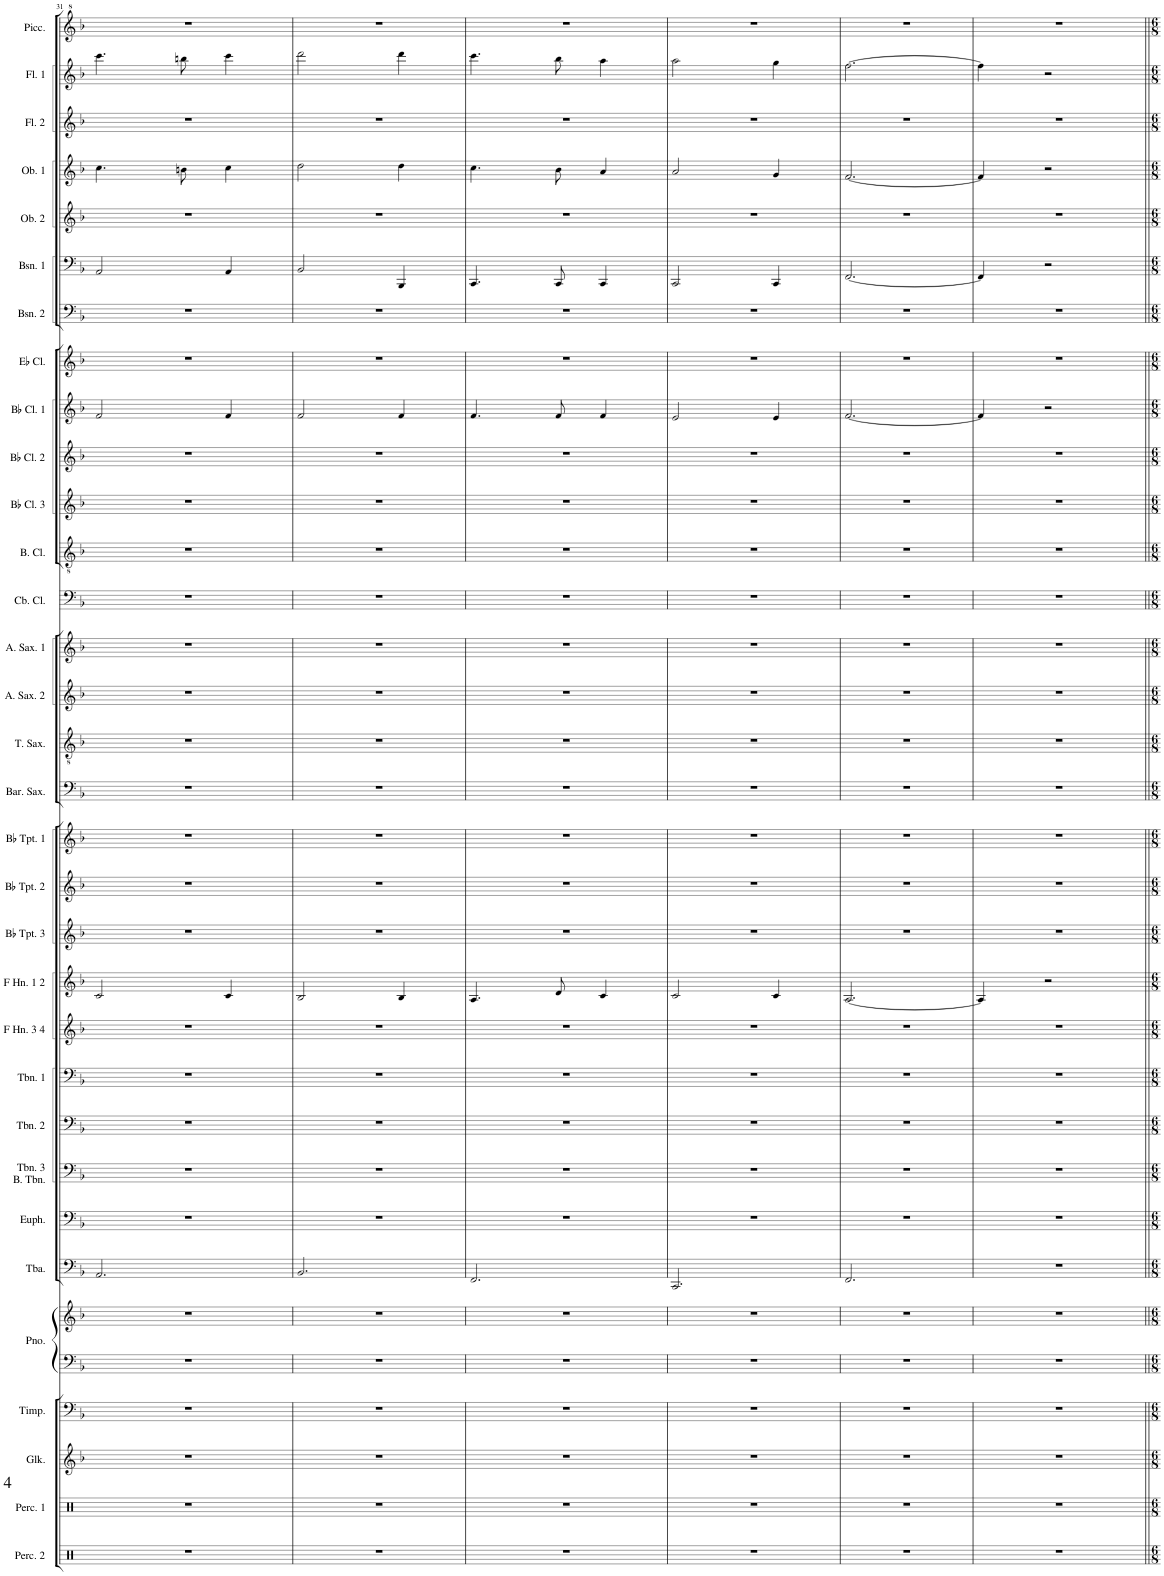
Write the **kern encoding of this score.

**kern	**kern	**kern	**kern	**kern	**kern	**kern	**kern	**kern	**kern	**kern	**kern	**kern	**kern	**kern	**kern	**kern	**kern	**kern	**kern	**kern	**kern	**kern	**kern	**kern	**kern	**kern	**kern	**kern	**kern	**kern	**kern	**kern
*part32	*part31	*part30	*part29	*part28	*part28	*part27	*part26	*part25	*part24	*part23	*part22	*part21	*part20	*part19	*part18	*part17	*part16	*part15	*part14	*part13	*part12	*part11	*part10	*part9	*part8	*part7	*part6	*part5	*part4	*part3	*part2	*part1
*staff33	*staff32	*staff31	*staff30	*staff29	*staff28	*staff27	*staff26	*staff25	*staff24	*staff23	*staff22	*staff21	*staff20	*staff19	*staff18	*staff17	*staff16	*staff15	*staff14	*staff13	*staff12	*staff11	*staff10	*staff9	*staff8	*staff7	*staff6	*staff5	*staff4	*staff3	*staff2	*staff1
*I"Percussion 2	*I"Percussion 1	*I"Glockenspiel	*I"Timpani	*I"Grand Piano	*	*I"Tuba	*I"Euphonium	*I"Trombone 3 &amp; Bass Trombone	*I"Trombone 2	*I"Trombone 1	*I"F Horn 3 &amp; 4	*I"F Horn 1 &amp; 2	*I"Bb Trumpet 3	*I"Bb Trumpet 2	*I"Bb Trumpet 1	*I"Baritone Saxophone	*I"Tenor Saxophone	*I"Alto Saxophone 2	*I"Alto Saxophone 1	*I"Contrabass Clarinet	*I"Bass Clarinet	*I"Bb Clarinet 3	*I"Bb Clarinet 2	*I"Bb Clarinet 1	*I"Eb Clarinet	*I"Bassoon 2	*I"Bassoon 1	*I"Oboe 2	*I"Oboe 1	*I"Flute 2	*I"Flute 1	*I"Piccolo
*I'Perc. 2	*I'Perc. 1	*I'Glk.	*I'Timp.	*I'Pno.	*	*I'Tba.	*I'Euph.	*I'Tbn. 3 B. Tbn.	*I'Tbn. 2	*I'Tbn. 1	*I'F Hn. 3 4	*I'F Hn. 1 2	*I'Bb Tpt. 3	*I'Bb Tpt. 2	*I'Bb Tpt. 1	*I'Bar. Sax.	*I'T. Sax.	*I'A. Sax. 2	*I'A. Sax. 1	*I'Cb. Cl.	*I'B. Cl.	*I'Bb Cl. 3	*I'Bb Cl. 2	*I'Bb Cl. 1	*I'Eb Cl.	*I'Bsn. 2	*I'Bsn. 1	*I'Ob. 2	*I'Ob. 1	*I'Fl. 2	*I'Fl. 1	*I'Picc.
!!LO:PB:g=z
*clefX	*clefX	*clefG2	*clefF4	*clefF4	*clefG2	*clefF4	*clefF4	*clefF4	*clefF4	*clefF4	*clefG2	*clefG2	*clefG2	*clefG2	*clefG2	*clefF4	*clefGv2	*clefG2	*clefG2	*clefF4	*clefGv2	*clefG2	*clefG2	*clefG2	*clefG2	*clefF4	*clefF4	*clefG2	*clefG2	*clefG2	*clefG2	*clefG^2
*	*	*	*	*	*	*	*	*	*	*	*ITrd4c7	*ITrd4c7	*ITrd1c2	*ITrd1c2	*ITrd1c2	*ITrd12c21	*ITrd8c14	*ITrd5c9	*ITrd5c9	*ITrd1c2	*ITrd8c14	*ITrd1c2	*ITrd1c2	*ITrd1c2	*ITrd1c2	*	*	*	*	*	*	*ITrd-7c-12
*k[]	*k[]	*k[b-]	*k[b-]	*k[b-]	*k[b-]	*k[b-]	*k[b-]	*k[b-]	*k[b-]	*k[b-]	*k[b-]	*k[b-]	*k[b-]	*k[b-]	*k[b-]	*k[b-]	*k[b-]	*k[b-]	*k[b-]	*k[b-]	*k[b-]	*k[b-]	*k[b-]	*k[b-]	*k[b-]	*k[b-]	*k[b-]	*k[b-]	*k[b-]	*k[b-]	*k[b-]	*k[b-]
*M6/8	*M6/8	*M6/8	*M6/8	*M6/8	*M6/8	*M6/8	*M6/8	*M6/8	*M6/8	*M6/8	*M6/8	*M6/8	*M6/8	*M6/8	*M6/8	*M6/8	*M6/8	*M6/8	*M6/8	*M6/8	*M6/8	*M6/8	*M6/8	*M6/8	*M6/8	*M6/8	*M6/8	*M6/8	*M6/8	*M6/8	*M6/8	*M6/8
=31	=31	=31	=31	=31	=31	=31	=31	=31	=31	=31	=31	=31	=31	=31	=31	=31	=31	=31	=31	=31	=31	=31	=31	=31	=31	=31	=31	=31	=31	=31	=31	=31
2.r	2.r	2.r	2.r	2.r	2.r	2.AA/	2.r	2.r	2.r	2.r	2.r	2c/	2.r	2.r	2.r	2.r	2.r	2.r	2.r	2.r	2.r	2.r	2.r	2f/	2.r	2.r	2AA/	2.r	4.cc\	2.r	4.ccc\	2.r
.	.	.	.	.	.	.	.	.	.	.	.	.	.	.	.	.	.	.	.	.	.	.	.	.	.	.	.	.	8bn\	.	8bbn\	.
.	.	.	.	.	.	.	.	.	.	.	.	4c/	.	.	.	.	.	.	.	.	.	.	.	4f/	.	.	4AA/	.	4cc\	.	4ccc\	.
=32	=32	=32	=32	=32	=32	=32	=32	=32	=32	=32	=32	=32	=32	=32	=32	=32	=32	=32	=32	=32	=32	=32	=32	=32	=32	=32	=32	=32	=32	=32	=32	=32
2.r	2.r	2.r	2.r	2.r	2.r	2.BB-/	2.r	2.r	2.r	2.r	2.r	2B-/	2.r	2.r	2.r	2.r	2.r	2.r	2.r	2.r	2.r	2.r	2.r	2f/	2.r	2.r	2BB-/	2.r	2dd\	2.r	2ddd\	2.r
.	.	.	.	.	.	.	.	.	.	.	.	4B-/	.	.	.	.	.	.	.	.	.	.	.	4f/	.	.	4BBB-/	.	4dd\	.	4ddd\	.
=33	=33	=33	=33	=33	=33	=33	=33	=33	=33	=33	=33	=33	=33	=33	=33	=33	=33	=33	=33	=33	=33	=33	=33	=33	=33	=33	=33	=33	=33	=33	=33	=33
2.r	2.r	2.r	2.r	2.r	2.r	2.FF/	2.r	2.r	2.r	2.r	2.r	4.A/	2.r	2.r	2.r	2.r	2.r	2.r	2.r	2.r	2.r	2.r	2.r	4.f/	2.r	2.r	4.CC/	2.r	4.cc\	2.r	4.ccc\	2.r
.	.	.	.	.	.	.	.	.	.	.	.	8d/	.	.	.	.	.	.	.	.	.	.	.	8f/	.	.	8CC/	.	8b-\	.	8bb-\	.
.	.	.	.	.	.	.	.	.	.	.	.	4c/	.	.	.	.	.	.	.	.	.	.	.	4f/	.	.	4CC/	.	4a/	.	4aa\	.
=34	=34	=34	=34	=34	=34	=34	=34	=34	=34	=34	=34	=34	=34	=34	=34	=34	=34	=34	=34	=34	=34	=34	=34	=34	=34	=34	=34	=34	=34	=34	=34	=34
2.r	2.r	2.r	2.r	2.r	2.r	2.CC/	2.r	2.r	2.r	2.r	2.r	2c/	2.r	2.r	2.r	2.r	2.r	2.r	2.r	2.r	2.r	2.r	2.r	2e/	2.r	2.r	2CC/	2.r	2a/	2.r	2aa\	2.r
.	.	.	.	.	.	.	.	.	.	.	.	4c/	.	.	.	.	.	.	.	.	.	.	.	4e/	.	.	4CC/	.	4g/	.	4gg\	.
=35	=35	=35	=35	=35	=35	=35	=35	=35	=35	=35	=35	=35	=35	=35	=35	=35	=35	=35	=35	=35	=35	=35	=35	=35	=35	=35	=35	=35	=35	=35	=35	=35
2.r	2.r	2.r	2.r	2.r	2.r	2.FF/	2.r	2.r	2.r	2.r	2.r	[2.A/	2.r	2.r	2.r	2.r	2.r	2.r	2.r	2.r	2.r	2.r	2.r	[2.f/	2.r	2.r	[2.FF/	2.r	[2.f/	2.r	[2.ff\	2.r
=36	=36	=36	=36	=36	=36	=36	=36	=36	=36	=36	=36	=36	=36	=36	=36	=36	=36	=36	=36	=36	=36	=36	=36	=36	=36	=36	=36	=36	=36	=36	=36	=36
2.r	2.r	2.r	2.r	2.r	2.r	2.r	2.r	2.r	2.r	2.r	2.r	4A/]	2.r	2.r	2.r	2.r	2.r	2.r	2.r	2.r	2.r	2.r	2.r	4f/]	2.r	2.r	4FF/]	2.r	4f/]	2.r	4ff\]	2.r
.	.	.	.	.	.	.	.	.	.	.	.	2r	.	.	.	.	.	.	.	.	.	.	.	2r	.	.	2r	.	2r	.	2r	.
=||	=||	=||	=||	=||	=||	=||	=||	=||	=||	=||	=||	=||	=||	=||	=||	=||	=||	=||	=||	=||	=||	=||	=||	=||	=||	=||	=||	=||	=||	=||	=||	=||
*-	*-	*-	*-	*-	*-	*-	*-	*-	*-	*-	*-	*-	*-	*-	*-	*-	*-	*-	*-	*-	*-	*-	*-	*-	*-	*-	*-	*-	*-	*-	*-	*-
